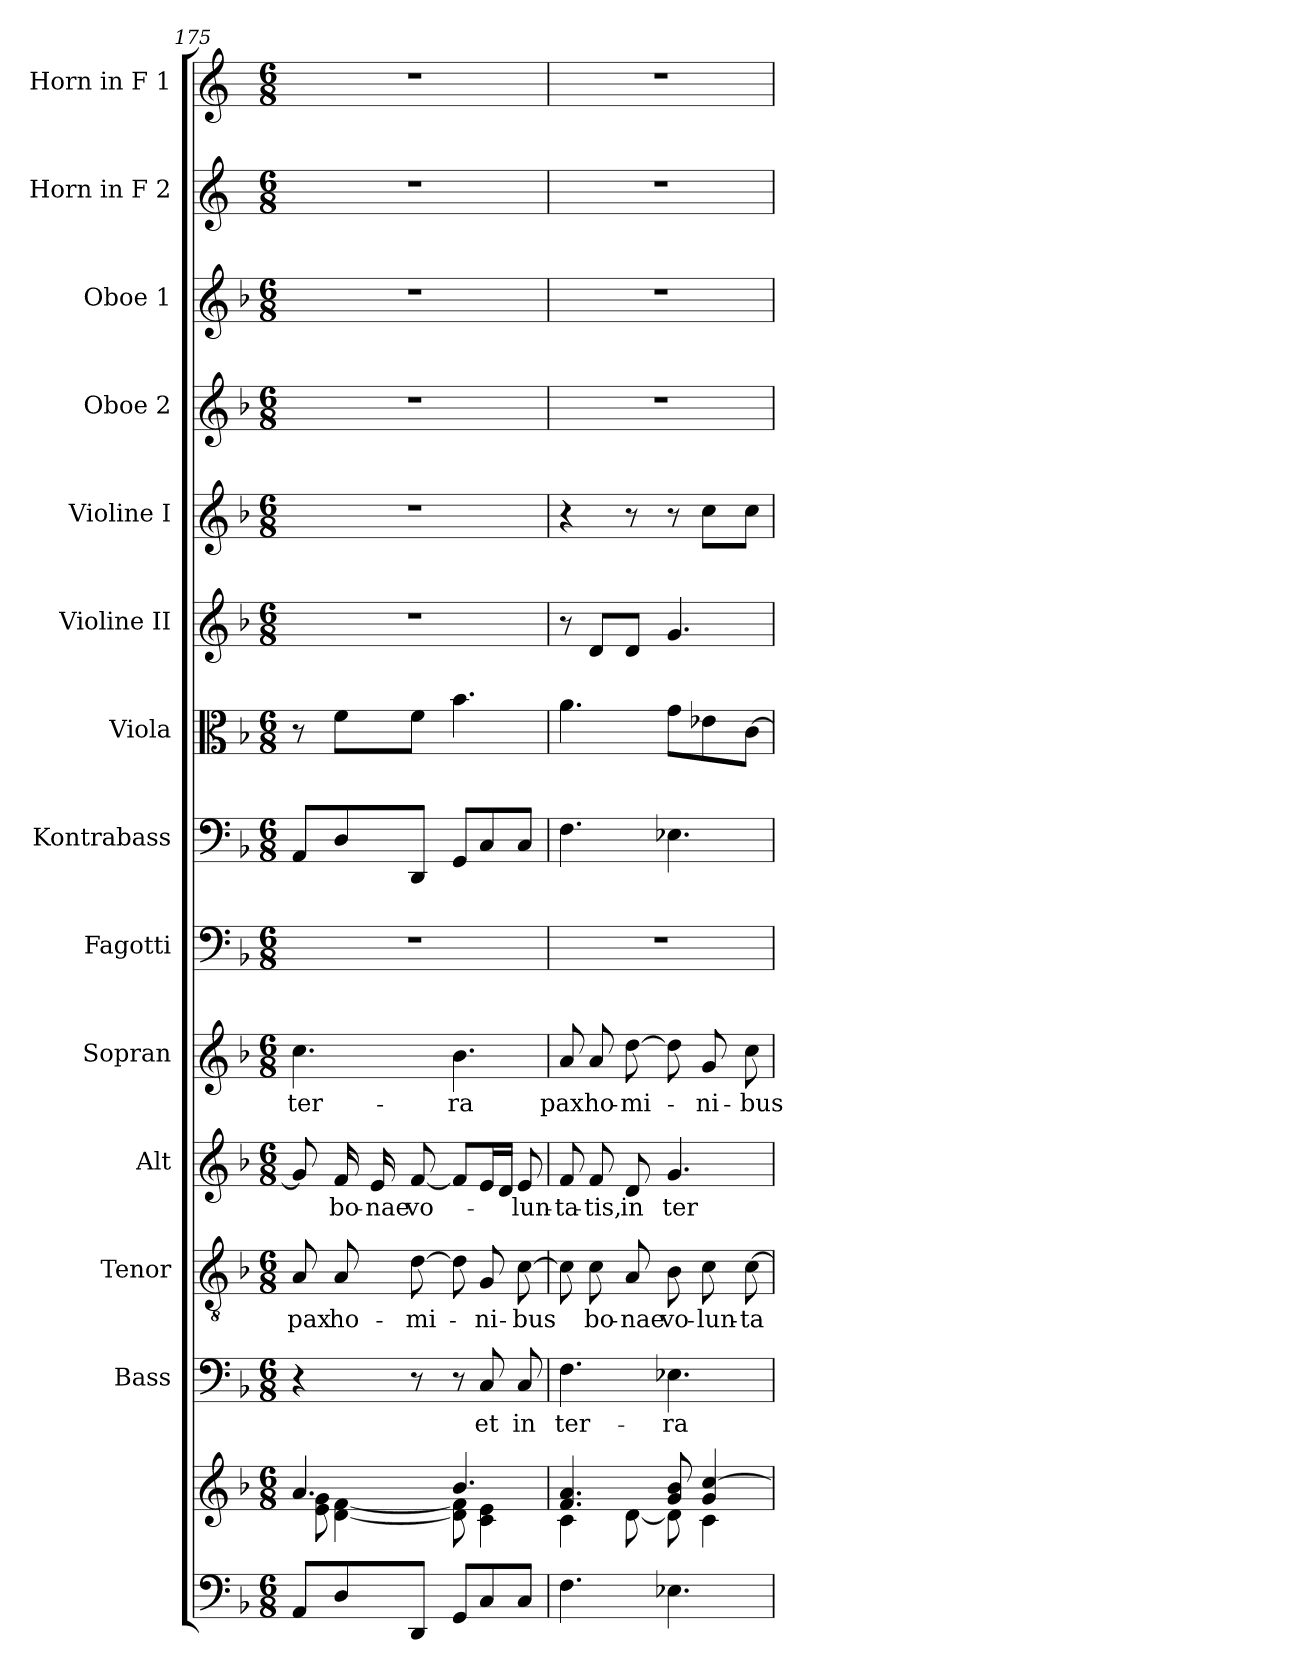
**kern	**kern	**kern	**text	**kern	**text	**kern	**text	**kern	**text	**kern	**kern	**kern	**kern	**kern	**kern	**kern	**kern	**kern
*part14	*part14	*part13	*part13	*part12	*part12	*part11	*part11	*part10	*part10	*part9	*part8	*part7	*part6	*part5	*part4	*part3	*part2	*part1
*staff15	*staff14	*staff13	*staff13	*staff12	*staff12	*staff11	*staff11	*staff10	*staff10	*staff9	*staff8	*staff7	*staff6	*staff5	*staff4	*staff3	*staff2	*staff1
*	*	*I"Bass	*	*I"Tenor	*	*I"Alt	*	*I"Sopran	*	*I"Fagotti	*I"Kontrabass	*I"Viola	*I"Violine II	*I"Violine I	*I"Oboe 2	*I"Oboe 1	*I"Horn in F 2	*I"Horn in F 1
*	*	*I'B.	*	*I'T.	*	*I'A.	*	*I'S.	*	*I'Fg.	*I'Kb.	*I'Vla.	*I'Vl. II	*I'Vl. I	*I'Ob. 2	*I'Ob. 1	*	*
*clefF4	*clefG2	*clefF4	*	*clefGv2	*	*clefG2	*	*clefG2	*	*clefF4	*clefF4	*clefC3	*clefG2	*clefG2	*clefG2	*clefG2	*clefG2	*clefG2
*	*	*	*	*	*	*	*	*	*	*	*ITrd7c12	*	*	*	*	*	*ITrd4c7	*ITrd4c7
*k[b-]	*k[b-]	*k[b-]	*	*k[b-]	*	*k[b-]	*	*k[b-]	*	*k[b-]	*k[b-]	*k[b-]	*k[b-]	*k[b-]	*k[b-]	*k[b-]	*k[b-]	*k[b-]
*F:	*F:	*F:	*	*F:	*	*F:	*	*F:	*	*F:	*F:	*F:	*F:	*F:	*F:	*F:	*F:	*F:
*M6/8	*M6/8	*M6/8	*	*M6/8	*	*M6/8	*	*M6/8	*	*M6/8	*M6/8	*M6/8	*M6/8	*M6/8	*M6/8	*M6/8	*M6/8	*M6/8
=175	=175	=175	=175	=175	=175	=175	=175	=175	=175	=175	=175	=175	=175	=175	=175	=175	=175	=175
*	*^	*	*	*	*	*	*	*	*	*	*	*	*	*	*	*	*	*
!	!	!	!	!	!	!LO:LY:b	!	!	!	!LO:LY:b	!	!	!	!	!	!	!	!	!
8AA/L	4.a/	8e\ 8g\	4r	.	8A/	pax	8g/]	.	4.cc\	ter-	2.r	8AAA/L	8r	2.r	2.r	2.r	2.r	2.r	2.r
!	!	!	!	!	!	!LO:LY:b	!	!LO:LY:b	!	!	!	!	!	!	!	!	!	!	!
8D/	.	[<4d\ [<4f\	.	.	8A/	ho-	16f/	bo-	.	.	.	8DD/	8f\L	.	.	.	.	.	.
!	!	!	!	!	!	!	!	!LO:LY:b	!	!	!	!	!	!	!	!	!	!	!
.	.	.	.	.	.	.	16e/	-nae	.	.	.	.	.	.	.	.	.	.	.
!	!	!	!	!	!	!LO:LY:b	!	!LO:LY:b	!	!	!	!	!	!	!	!	!	!	!
8DD/J	.	.	8r	.	[8d\	-mi-	[8f/	vo-	.	.	.	8DDD/J	8f\J	.	.	.	.	.	.
!	!	!	!	!	!	!	!	!	!	!LO:LY:b	!	!	!	!	!	!	!	!	!
8GG/L	4.b-/	8d\] 8f\]	8r	.	8d\]	.	8f/L]	.	4.b-\	-ra	.	8GGG/L	4.b-\	.	.	.	.	.	.
!	!	!	!	!LO:LY:b	!	!LO:LY:b	!	!	!	!	!	!	!	!	!	!	!	!	!
8C/	.	4c\ 4e\	8C/	et	8G/	-ni-	16e/L	.	.	.	.	8CC/	.	.	.	.	.	.	.
.	.	.	.	.	.	.	16d/JJ	.	.	.	.	.	.	.	.	.	.	.	.
!	!	!	!	!LO:LY:b	!	!LO:LY:b	!	!LO:LY:b	!	!	!	!	!	!	!	!	!	!	!
8C/J	.	.	8C/	in	[8c\	-bus	8e/	-lun-	.	.	.	8CC/J	.	.	.	.	.	.	.
=176	=176	=176	=176	=176	=176	=176	=176	=176	=176	=176	=176	=176	=176	=176	=176	=176	=176	=176	=176
!	!	!	!	!LO:LY:b	!	!	!	!LO:LY:b	!	!LO:LY:b	!	!	!	!	!	!	!	!	!
4.F\	4.f/ 4.a/	4c\	4.F\	ter-	8c\]	.	8f/	-ta-	8a/	pax	2.r	4.FF\	4.a\	8r	4r	2.r	2.r	2.r	2.r
!	!	!	!	!	!	!LO:LY:b	!	!LO:LY:b	!	!LO:LY:b	!	!	!	!	!	!	!	!	!
.	.	.	.	.	8c\	bo-	8f/	-tis,	8a/	ho-	.	.	.	8d/L	.	.	.	.	.
!	!	!	!	!	!	!LO:LY:b	!	!LO:LY:b	!	!LO:LY:b	!	!	!	!	!	!	!	!	!
.	.	[<8d\	.	.	8A/	-nae	8d/	in	[8dd\	-mi-	.	.	.	8d/J	8r	.	.	.	.
!	!	!	!	!LO:LY:b	!	!LO:LY:b	!	!LO:LY:b	!	!	!	!	!	!	!	!	!	!	!
4.E-X\	8g/ 8b-/	8d\]	4.E-X\	-ra	8B-\	vo-	4.g/	ter-	8dd\]	.	.	4.EE-X\	8g\L	4.g/	8r	.	.	.	.
!	!	!	!	!	!	!LO:LY:b	!	!	!	!LO:LY:b	!	!	!	!	!	!	!	!	!
.	4g/ [>4cc/	4c\	.	.	8c\	-lun-	.	.	8g/	-ni-	.	.	8e-X\	.	8cc\L	.	.	.	.
!	!	!	!	!	!	!LO:LY:b	!	!	!	!LO:LY:b	!	!	!	!	!	!	!	!	!
.	.	.	.	.	[8c\	-ta-	.	.	8cc\	-bus	.	.	[8c\J	.	8cc\J	.	.	.	.
*	*v	*v	*	*	*	*	*	*	*	*	*	*	*	*	*	*	*	*	*
=	=	=	=	=	=	=	=	=	=	=	=	=	=	=	=	=	=	=
*-	*-	*-	*-	*-	*-	*-	*-	*-	*-	*-	*-	*-	*-	*-	*-	*-	*-	*-
